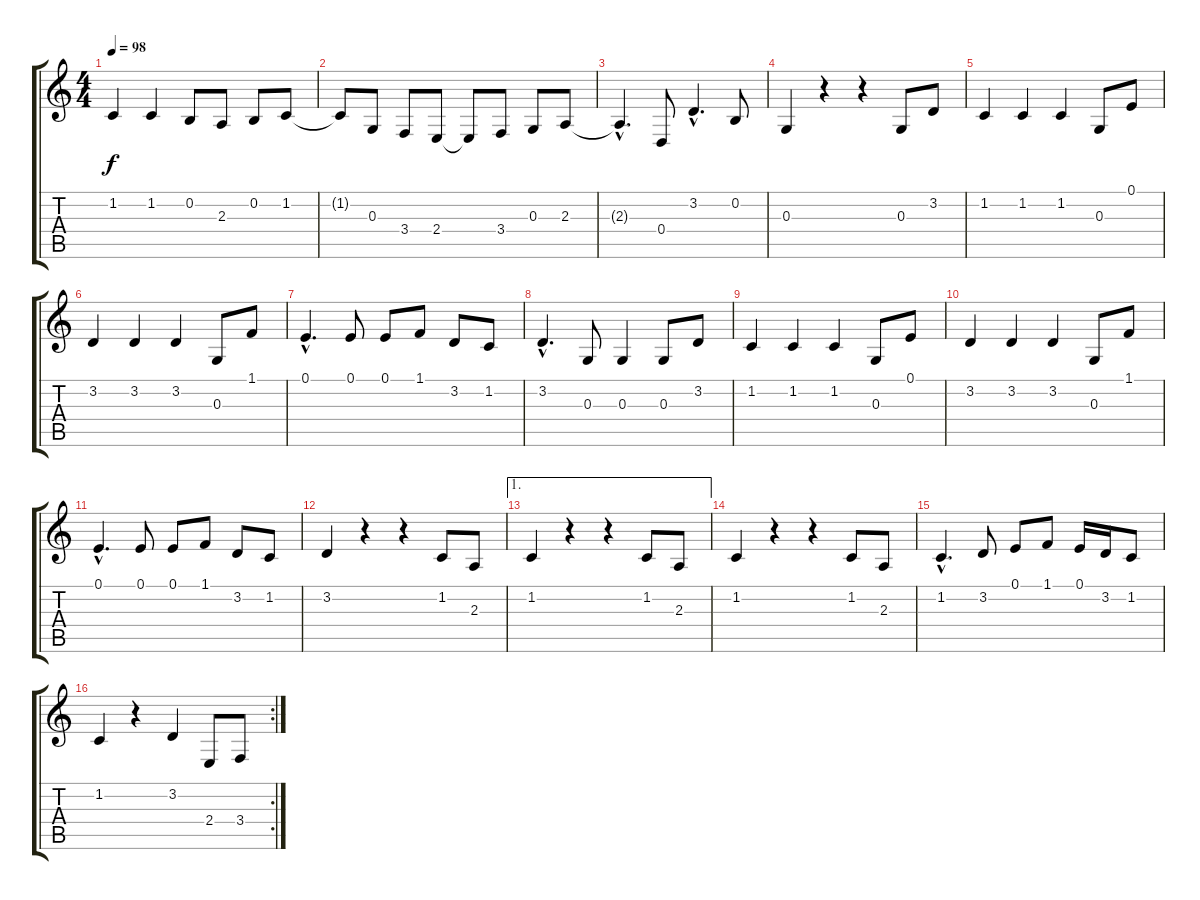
\track "" {instrument brightacousticpiano}
\staff {score tabs}
\tuning (E4 B3 G3 D3 A2 E2) {hide}
\ts (4 4)
\tempo 98
\clef g2
\ks c
1.2.4{dy f} 1.2.4 0.2.8 2.3.8 0.2.8 1.2.8 |
1.2{t}.8 0.3.8 3.4.8 2.4.8 2.4{t}.8 3.4.8 0.3.8 2.3.8 |
2.3{hac t}.4{d} 0.4.8 3.2{hac}.4{d} 0.2.8 |
0.3.4 r.4 r.4 0.3.8 3.2.8 |
1.2.4 1.2.4 1.2.4 0.3.8 0.1.8 |
3.2.4 3.2.4 3.2.4 0.3.8 1.1.8 |
0.1{hac}.4{d} 0.1.8 0.1.8 1.1.8 3.2.8 1.2.8 |
3.2{hac}.4{d} 0.3.8 0.3.4 0.3.8 3.2.8 |
1.2.4 1.2.4 1.2.4 0.3.8 0.1.8 |
3.2.4 3.2.4 3.2.4 0.3.8 1.1.8 |
0.1{hac}.4{d} 0.1.8 0.1.8 1.1.8 3.2.8 1.2.8 |
3.2.4 r.4 r.4 1.2.8 2.3.8 |
\ae 1
1.2.4 r.4 r.4 1.2.8 2.3.8 |
1.2.4 r.4 r.4 1.2.8 2.3.8 |
1.2{hac}.4{d} 3.2.8 0.1.8 1.1.8 0.1.16 3.2.16 1.2.8 |
\rc 2
1.2.4 r.4 3.2.4 2.4.8 3.4.8
